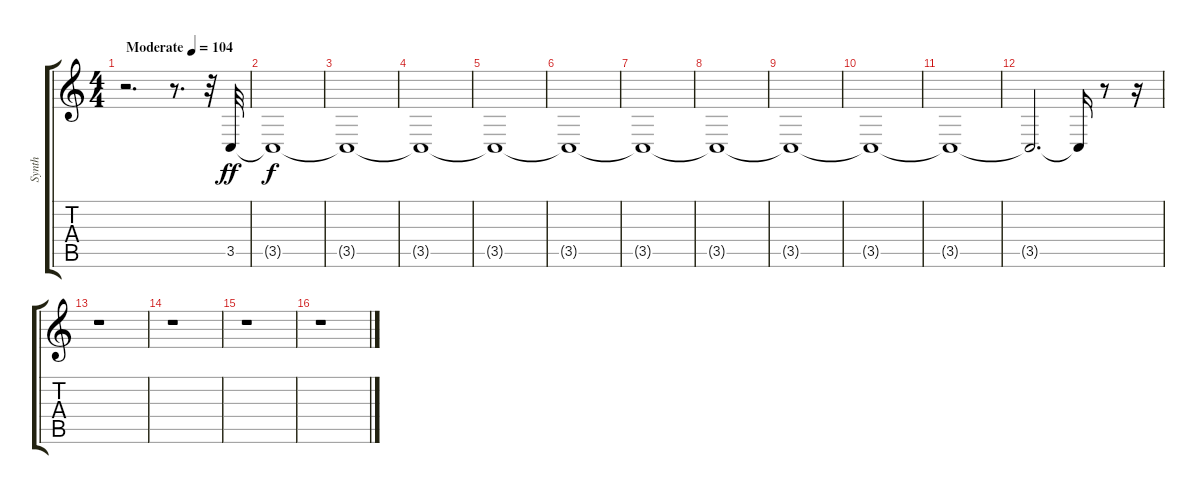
\track ("Synth" "Synth") {instrument synthstrings1}
\staff {score tabs}
\tuning (E4 B3 G3 D3 A2 E2) {hide}
\ts (4 4)
\tempo (104 "Moderate")
\clef g2
\ks c
r.2{d dy ff instrument synthstrings1} r.8{d} r.32 3.5.32 |
3.5{t}.1{dy f} |
3.5{t}.1 |
3.5{t}.1 |
3.5{t}.1 |
3.5{t}.1 |
3.5{t}.1 |
3.5{t}.1 |
3.5{t}.1 |
3.5{t}.1 |
3.5{t}.1 |
3.5{t}.2{d} 3.5{t}.16 r.8 r.16 |
r.1 |
r.1 |
r.1 |
r.1
